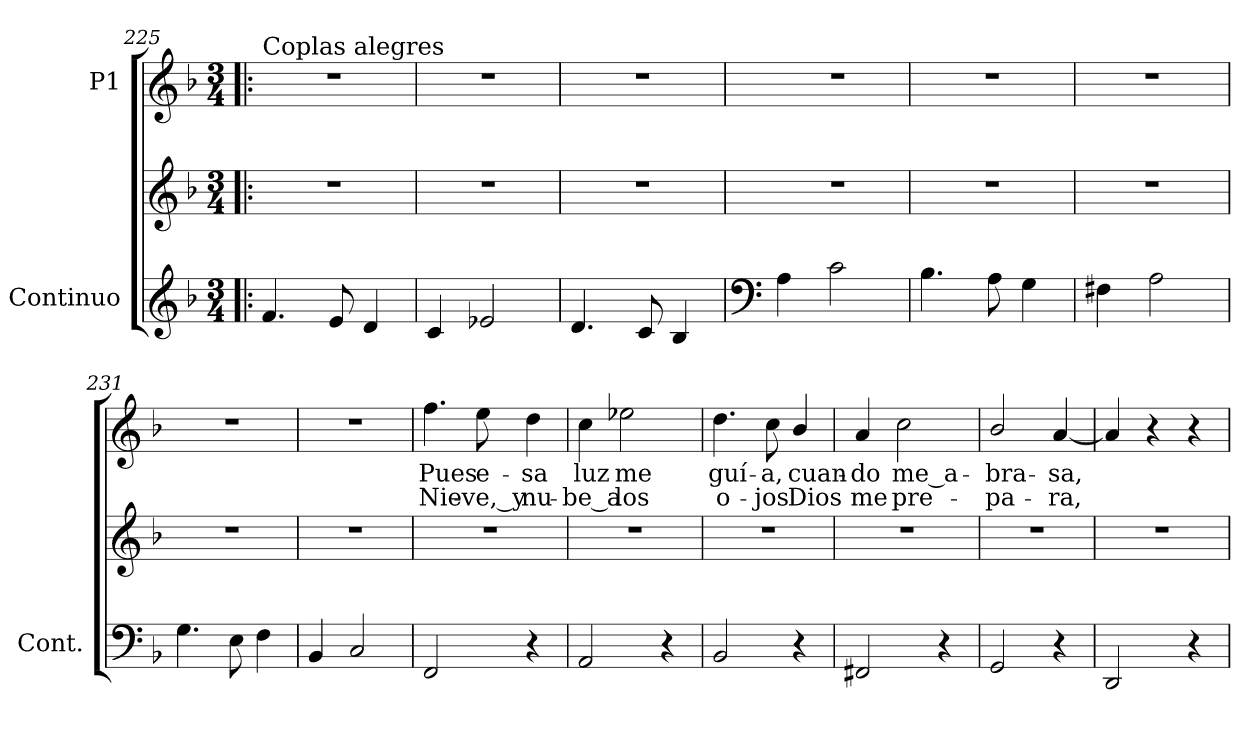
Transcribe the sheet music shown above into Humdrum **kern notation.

**kern	**kern	**kern	**text	**text
*part2	*part2	*part1	*part1	*part1
*staff3	*staff2	*staff1	*staff1	*staff1
*I"Continuo	*	*I"P1	*	*
*I'Cont.	*	*	*	*
!!LO:PB:g=z
*clefG2	*clefG2	*clefG2	*	*
*k[b-]	*k[b-]	*k[b-]	*	*
*F:	*F:	*F:	*	*
*M3/4	*M3/4	*M3/4	*	*
=225!|:	=225!|:	=225!|:	=225!|:	=225!|:
!	!	!LO:TX:a:t=Coplas alegres	!	!
!	!LO:N:vis=1	!LO:N:vis=1	!	!
4.fi/	2.r	2.r	.	.
8ei/	.	.	.	.
4di/	.	.	.	.
=226	=226	=226	=226	=226
!	!LO:N:vis=1	!LO:N:vis=1	!	!
4ci/	2.r	2.r	.	.
2e-Xi/	.	.	.	.
=227	=227	=227	=227	=227
!	!LO:N:vis=1	!LO:N:vis=1	!	!
4.di/	2.r	2.r	.	.
8ci/	.	.	.	.
4B-i/	.	.	.	.
=228	=228	=228	=228	=228
*clefF4	*	*	*	*
!	!LO:N:vis=1	!LO:N:vis=1	!	!
4Ai\	2.r	2.r	.	.
2ci\	.	.	.	.
=229	=229	=229	=229	=229
!	!LO:N:vis=1	!LO:N:vis=1	!	!
4.B-i\	2.r	2.r	.	.
8Ai\	.	.	.	.
4Gi\	.	.	.	.
=230	=230	=230	=230	=230
!	!LO:N:vis=1	!LO:N:vis=1	!	!
4F#Xi\	2.r	2.r	.	.
2Ai\	.	.	.	.
=231	=231	=231	=231	=231
!	!LO:N:vis=1	!LO:N:vis=1	!	!
4.Gi\	2.r	2.r	.	.
8Ei\	.	.	.	.
4Fi\	.	.	.	.
=232	=232	=232	=232	=232
!	!LO:N:vis=1	!LO:N:vis=1	!	!
4BB-i/	2.r	2.r	.	.
2Ci/	.	.	.	.
!!LO:LB:g=z
=233	=233	=233	=233	=233
!	!LO:N:vis=1	!	!	!
!	!	!	!LO:LY:b:color=#000000	!LO:LY:b:color=#000000
2FFi/	2.r	4.ffi\	Pues	Nie-
!	!	!	!LO:LY:b:color=#000000	!LO:LY:b:color=#000000
.	.	8eei\	e-	-ve,_y
!	!	!	!LO:LY:b:color=#000000	!LO:LY:b:color=#000000
4r	.	4ddi\	-sa	nu-
=234	=234	=234	=234	=234
!	!LO:N:vis=1	!	!	!
!	!	!	!LO:LY:b:color=#000000	!LO:LY:b:color=#000000
2AAi/	2.r	4cci\	luz	-be_a
!	!	!	!LO:LY:b:color=#000000	!LO:LY:b:color=#000000
.	.	2ee-Xi\	me	los
4r	.	.	.	.
=235	=235	=235	=235	=235
!	!LO:N:vis=1	!	!	!
!	!	!	!LO:LY:b:color=#000000	!LO:LY:b:color=#000000
2BB-i/	2.r	4.ddi\	guí-	o-
!	!	!	!LO:LY:b:color=#000000	!LO:LY:b:color=#000000
.	.	8cci\	-a,	-jos
!	!	!	!LO:LY:b:color=#000000	!LO:LY:b:color=#000000
4r	.	4b-i/	cuan-	Dios
=236	=236	=236	=236	=236
!	!LO:N:vis=1	!	!	!
!	!	!	!LO:LY:b:color=#000000	!LO:LY:b:color=#000000
2FF#Xi/	2.r	4ai/	-do	me
!	!	!	!LO:LY:b:color=#000000	!LO:LY:b:color=#000000
.	.	2cci\	me_a-	pre-
4r	.	.	.	.
=237	=237	=237	=237	=237
!	!LO:N:vis=1	!	!	!
!	!	!	!LO:LY:b:color=#000000	!LO:LY:b:color=#000000
2GGi/	2.r	2b-i/	-bra-	-pa-
!	!	!	!LO:LY:b:color=#000000	!LO:LY:b:color=#000000
4r	.	[4ai/	-sa,	-ra,
=238	=238	=238	=238	=238
!	!LO:N:vis=1	!	!	!
2DDi/	2.r	4ai/]	.	.
.	.	4r	.	.
4r	.	4r	.	.
=	=	=	=	=
*-	*-	*-	*-	*-
